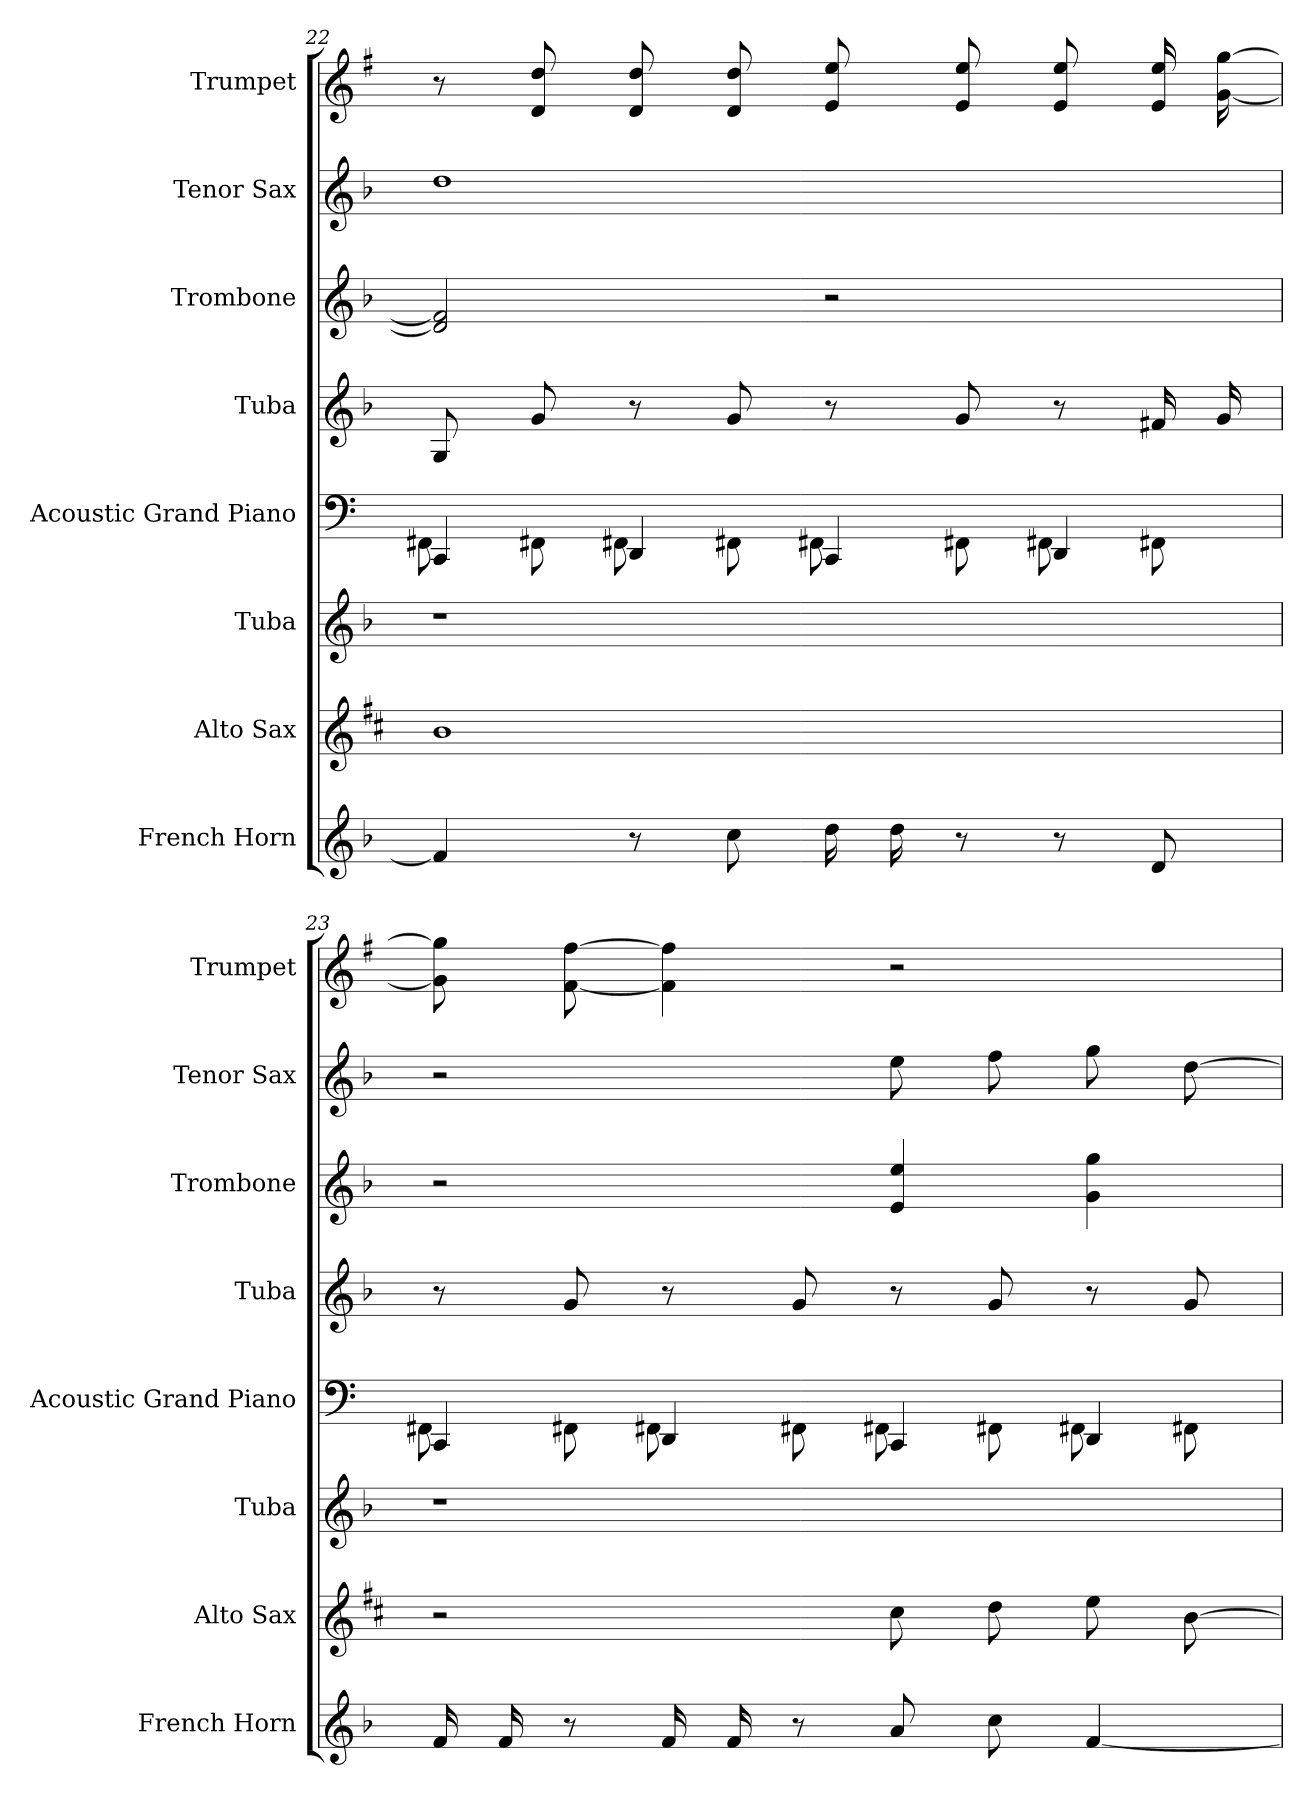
**kern	**kern	**kern	**kern	**kern	**kern	**kern	**kern
*part8	*part7	*part6	*part5	*part4	*part3	*part2	*part1
*staff8	*staff7	*staff6	*staff5	*staff4	*staff3	*staff2	*staff1
*I"French Horn	*I"Alto Sax	*I"Tuba	*I"Acoustic Grand Piano	*I"Tuba	*I"Trombone	*I"Tenor Sax	*I"Trumpet
*I'French Horn	*I'Alto Sax	*I'Tuba	*I'Acoustic Grand Piano	*I'Tuba	*I'Trombone	*I'Tenor Sax	*I'Trumpet
*clefG2	*clefG2	*clefG2	*clefF4	*clefG2	*clefG2	*clefG2	*clefG2
*ITrd8c14	*ITrd5c9	*ITrd15c26	*	*ITrd15c26	*ITrd8c14	*ITrd8c14	*ITrd1c2
*k[b-]	*k[b-]	*k[b-]	*	*k[b-]	*k[b-]	*k[b-]	*k[b-]
=22	=22	=22	=22	=22	=22	=22	=22
*	*	*	*^	*	*	*	*
4F]	1d	1r	4CC	8FF#X	8GGG	2D] 2F]	1d	8r
.	.	.	.	8FF#X	8GG	.	.	8c 8cc
8r	.	.	4DD	8FF#X	8r	.	.	8c 8cc
8c	.	.	.	8FF#X	8GG	.	.	8c 8cc
16d	.	.	4CC	8FF#X	8r	2r	.	8d 8dd
16d	.	.	.	.	.	.	.	.
8r	.	.	.	8FF#X	8GG	.	.	8d 8dd
8r	.	.	4DD	8FF#X	8r	.	.	8d 8dd
8D	.	.	.	8FF#X	16FF#X	.	.	16d 16dd
.	.	.	.	.	16GG	.	.	[16f [16ff
=23	=23	=23	=23	=23	=23	=23	=23	=23
16F	2r	1r	4CC	8FF#X	8r	2r	2r	8f] 8ff]
16F	.	.	.	.	.	.	.	.
8r	.	.	.	8FF#X	8GG	.	.	[8e [8ee
16F	.	.	4DD	8FF#X	8r	.	.	4e] 4ee]
16F	.	.	.	.	.	.	.	.
8r	.	.	.	8FF#X	8GG	.	.	.
8A	8e	.	4CC	8FF#X	8r	4E 4e	8e	2r
8c	8f	.	.	8FF#X	8GG	.	8f	.
[4F	8g	.	4DD	8FF#X	8r	4G 4g	8g	.
.	[8d	.	.	8FF#X	8GG	.	[8d	.
*	*	*	*v	*v	*	*	*	*
=	=	=	=	=	=	=	=
*-	*-	*-	*-	*-	*-	*-	*-
